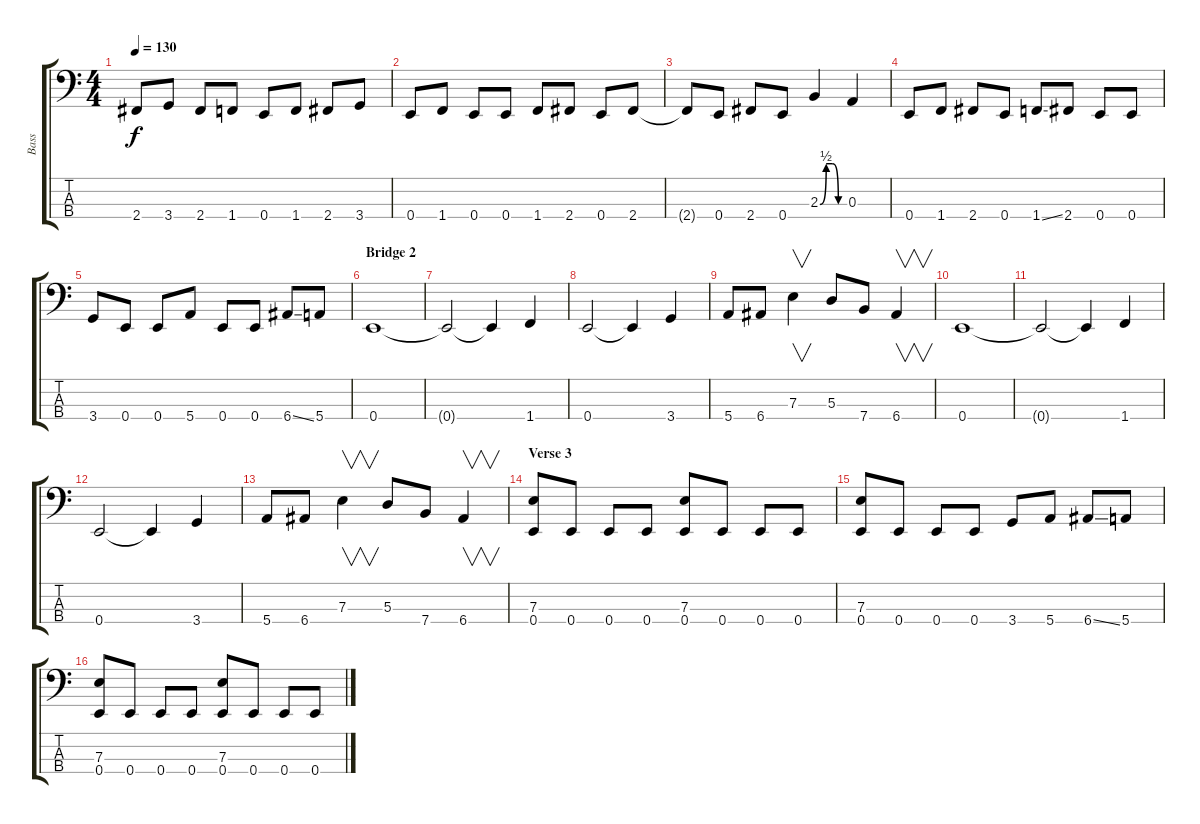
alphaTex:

\track ("Bass" "Bass") {instrument acousticguitarsteel}
\staff {score tabs}
\tuning (G2 D2 A1 E1) {hide}
\ts (4 4)
\tempo 130
\clef f4
\ks c
2.4{t}.8{dy f} 3.4.8 2.4.8 1.4.8 0.4.8 1.4.8 2.4.8 3.4.8 |
0.4.8 1.4.8 0.4.8 0.4.8 1.4.8 2.4.8 0.4.8 2.4.8 |
2.4{t}.8 0.4.8 2.4.8 0.4.8 2.3{be (custom 0 0 15 2 30 2 45 0 60 0)}.4 0.3.4 |
0.4.8 1.4.8 2.4.8 0.4.8 1.4{ss}.8 2.4.8 0.4.8 0.4.8 |
3.4.8 0.4.8 0.4.8 5.4.8 0.4.8 0.4.8 6.4{ss}.8 5.4.8 |
\section ("" "Bridge 2")
0.4.1 |
0.4{t}.2 0.4{t}.4 1.4.4 |
0.4.2 0.4{t}.4 3.4.4 |
5.4.8 6.4.8 7.3.4{v} 5.3.8 7.4.8 6.4.4{v} |
0.4.1 |
0.4{t}.2 0.4{t}.4 1.4.4 |
0.4.2 0.4{t}.4 3.4.4 |
5.4.8 6.4.8 7.3.4{v} 5.3.8 7.4.8 6.4.4{v} |
\section ("" "Verse 3")
(7.3 0.4).8 0.4.8 0.4.8 0.4.8 (7.3 0.4).8 0.4.8 0.4.8 0.4.8 |
(7.3 0.4).8 0.4.8 0.4.8 0.4.8 3.4.8 5.4.8 6.4{ss}.8 5.4.8 |
(7.3 0.4).8 0.4.8 0.4.8 0.4.8 (7.3 0.4).8 0.4.8 0.4.8 0.4.8
